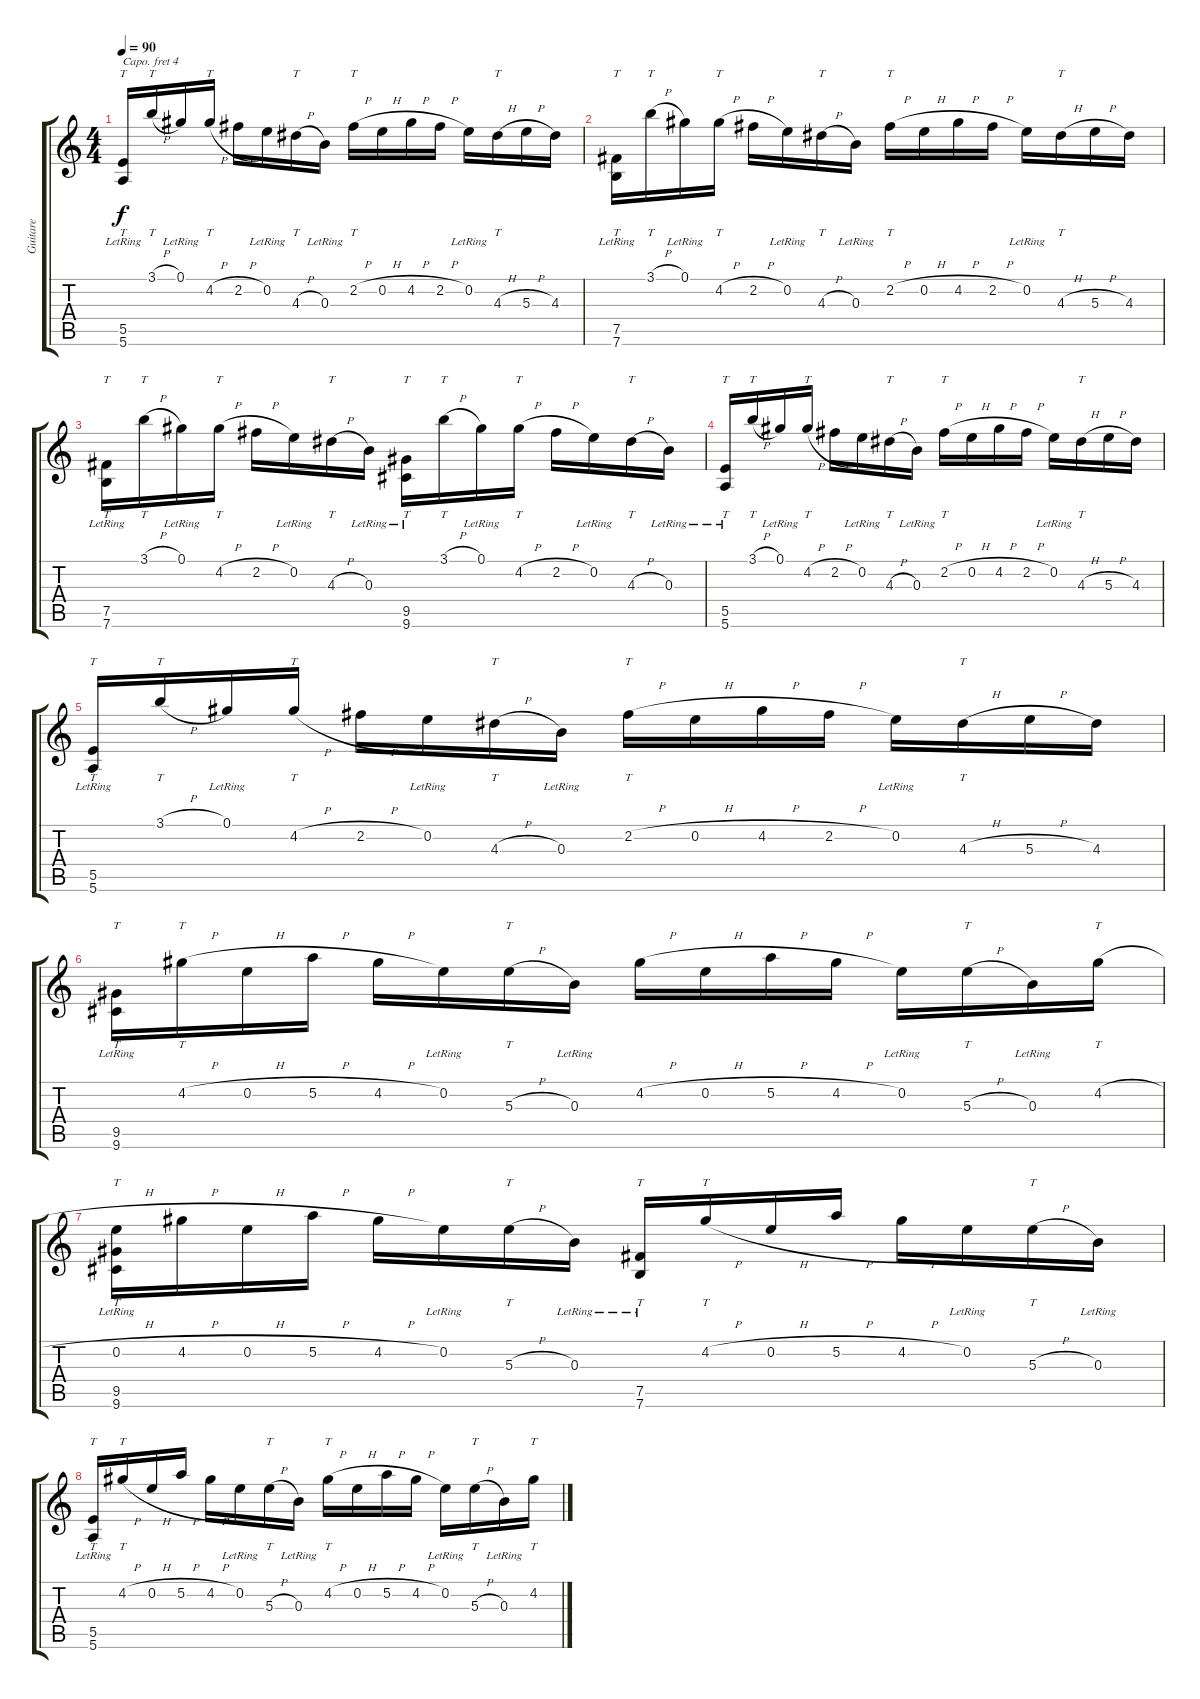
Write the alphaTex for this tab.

\track ("Guitare" "Guitare") {instrument acousticguitarsteel}
\staff {score tabs}
\capo 4
\tuning (E4 C4 G3 C3 G2 C2) {hide}
\ts (4 4)
\tempo 90
\clef g2
\ks c
(5.5{lr} 5.6{lr}).16{tt dy f} 3.1{h}.16{tt} 0.1{lr}.16 4.2{h}.16{tt} 2.2{h}.16 0.2{lr}.16 4.3{h}.16{tt} 0.3{lr}.16 2.2{h}.16{tt} 0.2{h}.16 4.2{h}.16 2.2{h}.16 0.2{lr}.16 4.3{h}.16{tt} 5.3{h}.16 4.3.16 |
(7.5{lr} 7.6{lr}).16{tt} 3.1{h}.16{tt} 0.1{lr}.16 4.2{h}.16{tt} 2.2{h}.16 0.2{lr}.16 4.3{h}.16{tt} 0.3{lr}.16 2.2{h}.16{tt} 0.2{h}.16 4.2{h}.16 2.2{h}.16 0.2{lr}.16 4.3{h}.16{tt} 5.3{h}.16 4.3.16 |
(7.5{lr} 7.6{lr}).16{tt} 3.1{h}.16{tt} 0.1{lr}.16 4.2{h}.16{tt} 2.2{h}.16 0.2{lr}.16 4.3{h}.16{tt} 0.3{lr}.16 (9.5{lr} 9.6{lr}).16{tt} 3.1{h}.16{tt} 0.1{lr}.16 4.2{h}.16{tt} 2.2{h}.16 0.2{lr}.16 4.3{h}.16{tt} 0.3{lr}.16 |
(5.5{lr} 5.6{lr}).16{tt} 3.1{h}.16{tt} 0.1{lr}.16 4.2{h}.16{tt} 2.2{h}.16 0.2{lr}.16 4.3{h}.16{tt} 0.3{lr}.16 2.2{h}.16{tt} 0.2{h}.16 4.2{h}.16 2.2{h}.16 0.2{lr}.16 4.3{h}.16{tt} 5.3{h}.16 4.3.16 |
(5.5{lr} 5.6{lr}).16{tt} 3.1{h}.16{tt} 0.1{lr}.16 4.2{h}.16{tt} 2.2{h}.16 0.2{lr}.16 4.3{h}.16{tt} 0.3{lr}.16 2.2{h}.16{tt} 0.2{h}.16 4.2{h}.16 2.2{h}.16 0.2{lr}.16 4.3{h}.16{tt} 5.3{h}.16 4.3.16 |
(9.5{lr} 9.6{lr}).16{tt} 4.2{h}.16{tt} 0.2{h}.16 5.2{h}.16 4.2{h}.16 0.2{lr}.16 5.3{h}.16{tt} 0.3{lr}.16 4.2{h}.16 0.2{h}.16 5.2{h}.16 4.2{h}.16 0.2{lr}.16 5.3{h}.16{tt} 0.3{lr}.16 4.2{h}.16{tt} |
(0.2{h} 9.5{lr} 9.6{lr}).16{tt} 4.2{h}.16 0.2{h}.16 5.2{h}.16 4.2{h}.16 0.2{lr}.16 5.3{h}.16{tt} 0.3{lr}.16 (7.5{lr} 7.6{lr}).16{tt} 4.2{h}.16{tt} 0.2{h}.16 5.2{h}.16 4.2{h}.16 0.2{lr}.16 5.3{h}.16{tt} 0.3{lr}.16 |
(5.5{lr} 5.6{lr}).16{tt} 4.2{h}.16{tt} 0.2{h}.16 5.2{h}.16 4.2{h}.16 0.2{lr}.16 5.3{h}.16{tt} 0.3{lr}.16 4.2{h}.16{tt} 0.2{h}.16 5.2{h}.16 4.2{h}.16 0.2{lr}.16 5.3{h}.16{tt} 0.3{lr}.16 4.2{h}.16{tt}
